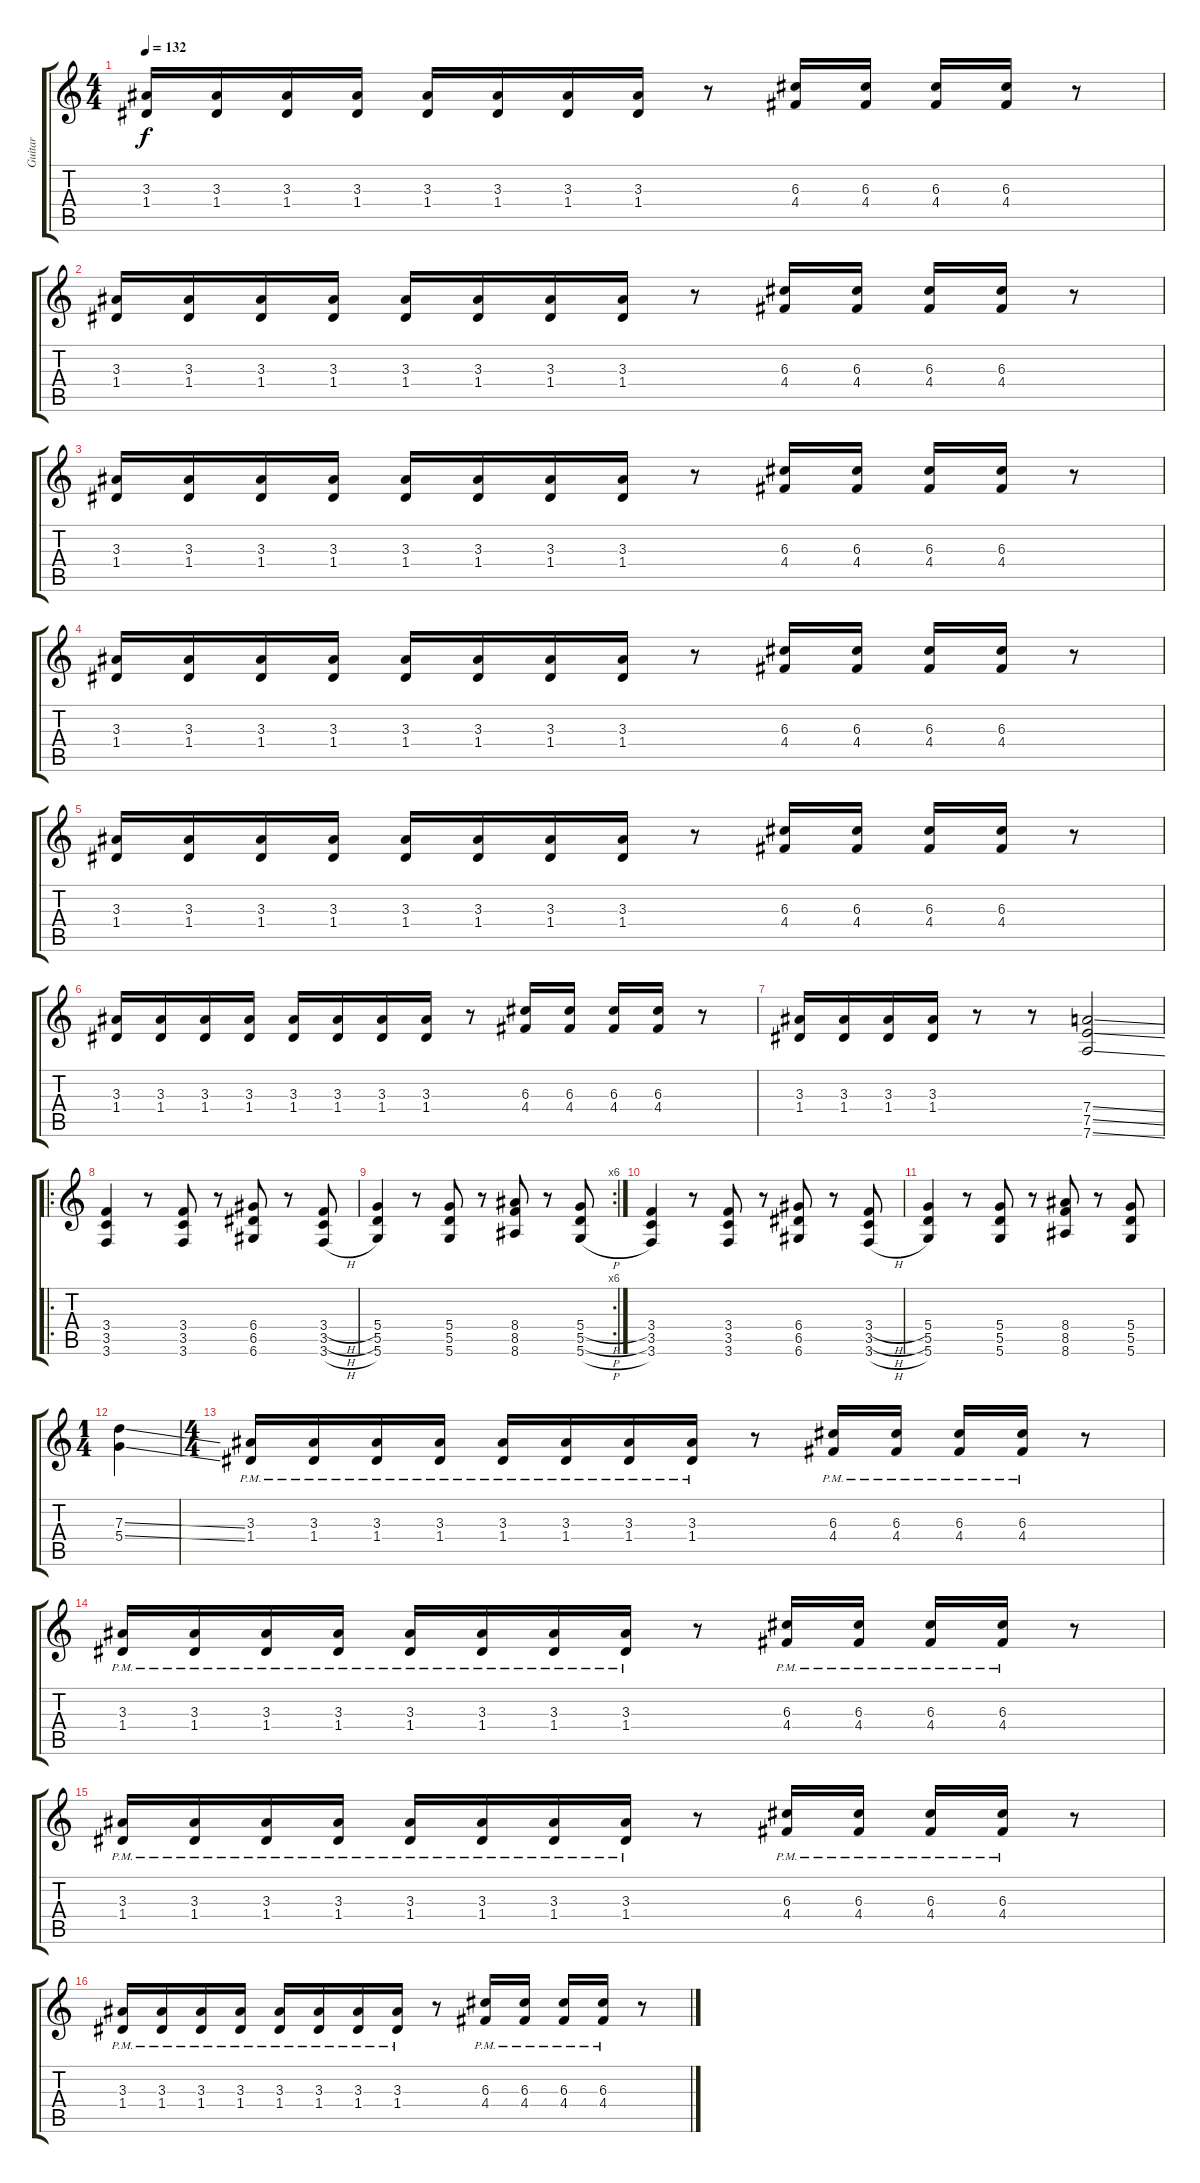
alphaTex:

\track ("Guitar" "Guitar") {instrument distortionguitar}
\staff {score tabs}
\tuning (E4 B3 G3 D3 A2 D2) {hide}
\ts (4 4)
\tempo 132
\clef g2
\ks c
(3.3 1.4).16{dy f instrument distortionguitar} (3.3 1.4).16 (3.3 1.4).16 (3.3 1.4).16 (3.3 1.4).16 (3.3 1.4).16 (3.3 1.4).16 (3.3 1.4).16 r.8 (6.3 4.4).16 (6.3 4.4).16 (6.3 4.4).16 (6.3 4.4).16 r.8 |
(3.3 1.4).16{instrument distortionguitar} (3.3 1.4).16 (3.3 1.4).16 (3.3 1.4).16 (3.3 1.4).16 (3.3 1.4).16 (3.3 1.4).16 (3.3 1.4).16 r.8 (6.3 4.4).16 (6.3 4.4).16 (6.3 4.4).16 (6.3 4.4).16 r.8 |
(3.3 1.4).16{instrument distortionguitar} (3.3 1.4).16 (3.3 1.4).16 (3.3 1.4).16 (3.3 1.4).16 (3.3 1.4).16 (3.3 1.4).16 (3.3 1.4).16 r.8 (6.3 4.4).16 (6.3 4.4).16 (6.3 4.4).16 (6.3 4.4).16 r.8 |
(3.3 1.4).16{instrument distortionguitar} (3.3 1.4).16 (3.3 1.4).16 (3.3 1.4).16 (3.3 1.4).16 (3.3 1.4).16 (3.3 1.4).16 (3.3 1.4).16 r.8 (6.3 4.4).16 (6.3 4.4).16 (6.3 4.4).16 (6.3 4.4).16 r.8 |
(3.3 1.4).16{instrument distortionguitar} (3.3 1.4).16 (3.3 1.4).16 (3.3 1.4).16 (3.3 1.4).16 (3.3 1.4).16 (3.3 1.4).16 (3.3 1.4).16 r.8 (6.3 4.4).16 (6.3 4.4).16 (6.3 4.4).16 (6.3 4.4).16 r.8 |
(3.3 1.4).16{instrument distortionguitar} (3.3 1.4).16 (3.3 1.4).16 (3.3 1.4).16 (3.3 1.4).16 (3.3 1.4).16 (3.3 1.4).16 (3.3 1.4).16 r.8 (6.3 4.4).16 (6.3 4.4).16 (6.3 4.4).16 (6.3 4.4).16 r.8 |
(3.3 1.4).16{instrument distortionguitar} (3.3 1.4).16 (3.3 1.4).16 (3.3 1.4).16 r.8 r.8 (7.4{ss} 7.5{ss} 7.6{ss}).2 |
\ro
(3.4 3.5 3.6).4 r.8 (3.4 3.5 3.6).8 r.8 (6.4 6.5 6.6).8 r.8 (3.4{h} 3.5{h} 3.6{h}).8 |
\rc 6
(5.4 5.5 5.6).4 r.8 (5.4 5.5 5.6).8 r.8 (8.4 8.5 8.6).8 r.8 (5.4{h} 5.5{h} 5.6{h}).8 |
(3.4 3.5 3.6).4 r.8 (3.4 3.5 3.6).8 r.8 (6.4 6.5 6.6).8 r.8 (3.4{h} 3.5{h} 3.6{h}).8 |
(5.4 5.5 5.6).4 r.8 (5.4 5.5 5.6).8 r.8 (8.4 8.5 8.6).8 r.8 (5.4 5.5 5.6).8 |
\ts (1 4)
(7.3{ss} 5.4{ss}).4 |
\ts (4 4)
(3.3 1.4{pm}).16{volume 6 instrument electricguitarmuted} (3.3 1.4{pm}).16 (3.3 1.4{pm}).16 (3.3{pm} 1.4).16 (3.3{pm} 1.4).16 (3.3{pm} 1.4).16 (3.3{pm} 1.4).16 (3.3{pm} 1.4).16 r.8 (6.3{pm} 4.4).16 (6.3{pm} 4.4).16 (6.3{pm} 4.4).16 (6.3{pm} 4.4).16 r.8 |
(3.3 1.4{pm}).16 (3.3 1.4{pm}).16 (3.3 1.4{pm}).16 (3.3{pm} 1.4).16 (3.3{pm} 1.4).16 (3.3{pm} 1.4).16 (3.3{pm} 1.4).16 (3.3{pm} 1.4).16 r.8 (6.3{pm} 4.4).16 (6.3{pm} 4.4).16 (6.3{pm} 4.4).16 (6.3{pm} 4.4).16 r.8 |
(3.3 1.4{pm}).16 (3.3 1.4{pm}).16 (3.3 1.4{pm}).16 (3.3{pm} 1.4).16 (3.3{pm} 1.4).16 (3.3{pm} 1.4).16 (3.3{pm} 1.4).16 (3.3{pm} 1.4).16 r.8 (6.3{pm} 4.4).16 (6.3{pm} 4.4).16 (6.3{pm} 4.4).16 (6.3{pm} 4.4).16 r.8 |
(3.3 1.4{pm}).16 (3.3 1.4{pm}).16 (3.3 1.4{pm}).16 (3.3{pm} 1.4).16 (3.3{pm} 1.4).16 (3.3{pm} 1.4).16 (3.3{pm} 1.4).16 (3.3{pm} 1.4).16 r.8 (6.3{pm} 4.4).16 (6.3{pm} 4.4).16 (6.3{pm} 4.4).16 (6.3{pm} 4.4).16 r.8
